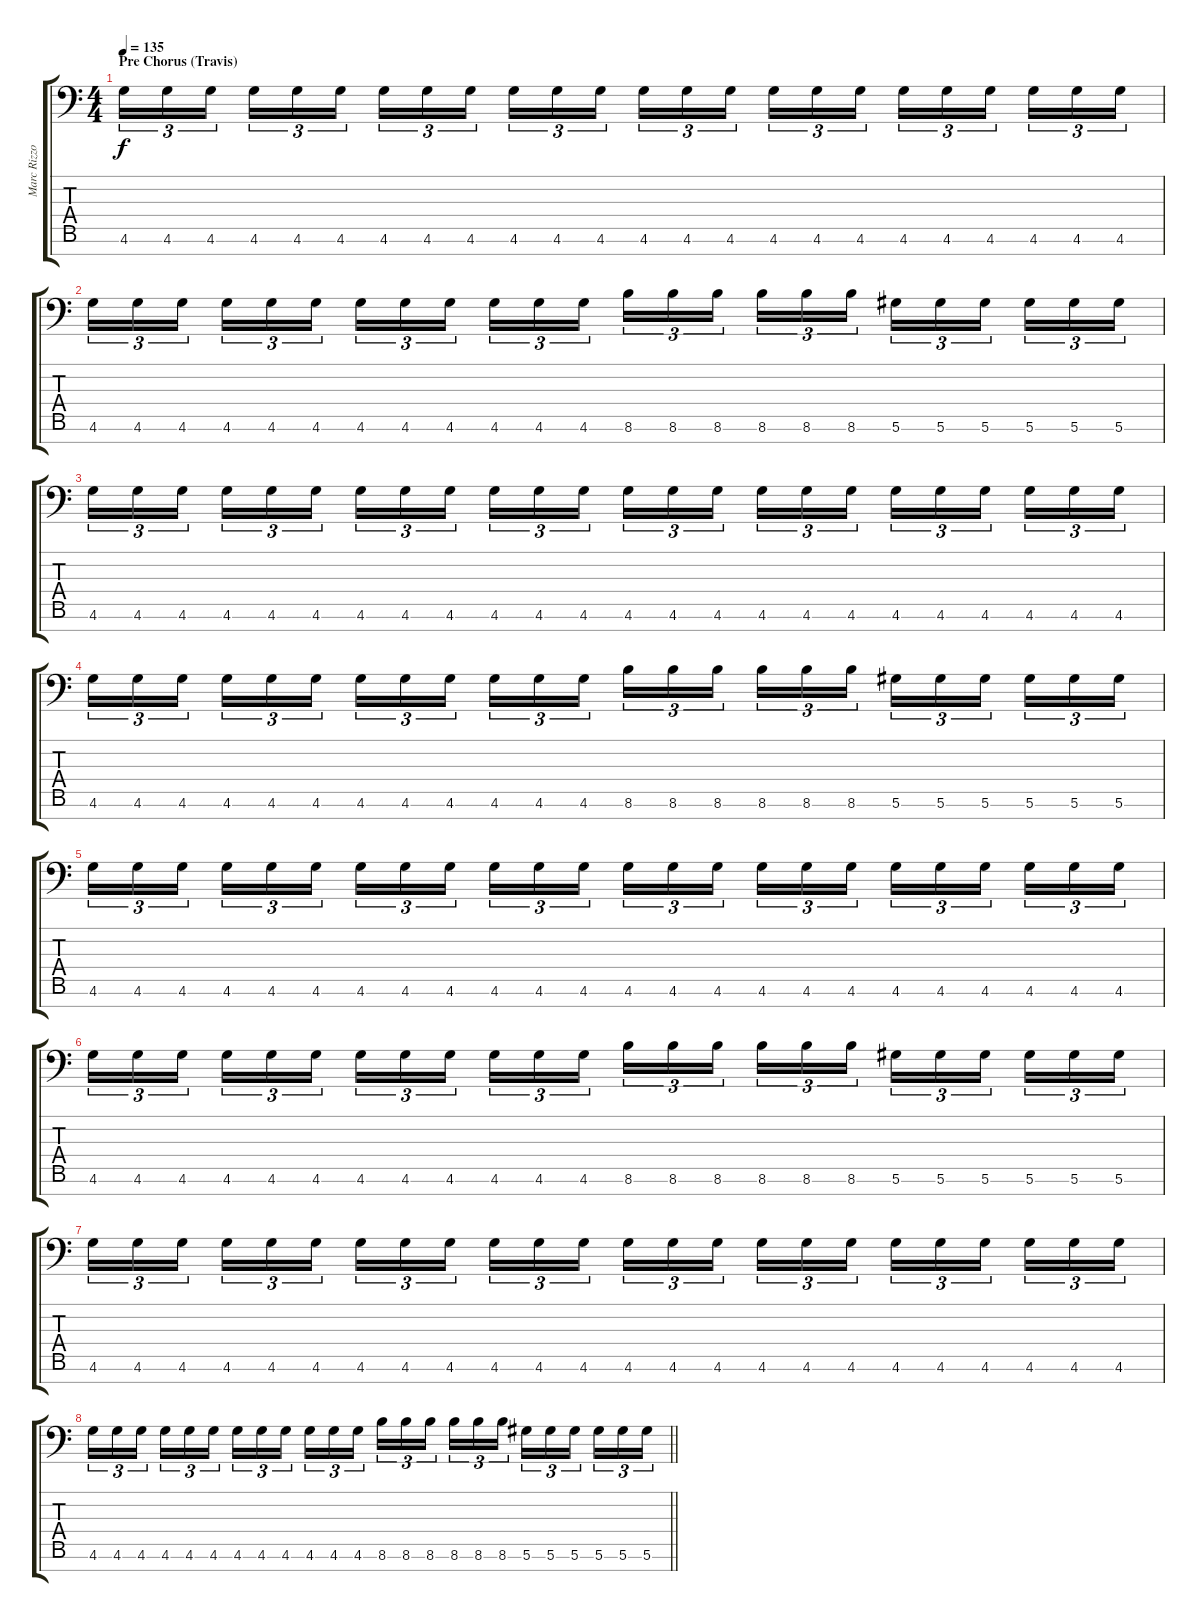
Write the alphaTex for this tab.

\track ("Marc Rizzo" "Marc Rizzo") {instrument overdrivenguitar}
\staff {score tabs}
\tuning (Eb4 Bb3 Gb3 Db3 Ab2 Eb2 Bb1) {hide}
\ts (4 4)
\section ("" "Pre Chorus (Travis)")
\tempo 135
\clef f4
\ks c
4.6.16{tu (3 2) dy f} 4.6.16{tu (3 2)} 4.6.16{tu (3 2) beam splitsecondary} 4.6.16{tu (3 2)} 4.6.16{tu (3 2)} 4.6.16{tu (3 2)} 4.6.16{tu (3 2)} 4.6.16{tu (3 2)} 4.6.16{tu (3 2) beam splitsecondary} 4.6.16{tu (3 2)} 4.6.16{tu (3 2)} 4.6.16{tu (3 2)} 4.6.16{tu (3 2)} 4.6.16{tu (3 2)} 4.6.16{tu (3 2) beam splitsecondary} 4.6.16{tu (3 2)} 4.6.16{tu (3 2)} 4.6.16{tu (3 2)} 4.6.16{tu (3 2)} 4.6.16{tu (3 2)} 4.6.16{tu (3 2) beam splitsecondary} 4.6.16{tu (3 2)} 4.6.16{tu (3 2)} 4.6.16{tu (3 2)} |
4.6.16{tu (3 2)} 4.6.16{tu (3 2)} 4.6.16{tu (3 2) beam splitsecondary} 4.6.16{tu (3 2)} 4.6.16{tu (3 2)} 4.6.16{tu (3 2)} 4.6.16{tu (3 2)} 4.6.16{tu (3 2)} 4.6.16{tu (3 2) beam splitsecondary} 4.6.16{tu (3 2)} 4.6.16{tu (3 2)} 4.6.16{tu (3 2)} 8.6.16{tu (3 2)} 8.6.16{tu (3 2)} 8.6.16{tu (3 2) beam splitsecondary} 8.6.16{tu (3 2)} 8.6.16{tu (3 2)} 8.6.16{tu (3 2)} 5.6.16{tu (3 2)} 5.6.16{tu (3 2)} 5.6.16{tu (3 2) beam splitsecondary} 5.6.16{tu (3 2)} 5.6.16{tu (3 2)} 5.6.16{tu (3 2)} |
4.6.16{tu (3 2)} 4.6.16{tu (3 2)} 4.6.16{tu (3 2) beam splitsecondary} 4.6.16{tu (3 2)} 4.6.16{tu (3 2)} 4.6.16{tu (3 2)} 4.6.16{tu (3 2)} 4.6.16{tu (3 2)} 4.6.16{tu (3 2) beam splitsecondary} 4.6.16{tu (3 2)} 4.6.16{tu (3 2)} 4.6.16{tu (3 2)} 4.6.16{tu (3 2)} 4.6.16{tu (3 2)} 4.6.16{tu (3 2) beam splitsecondary} 4.6.16{tu (3 2)} 4.6.16{tu (3 2)} 4.6.16{tu (3 2)} 4.6.16{tu (3 2)} 4.6.16{tu (3 2)} 4.6.16{tu (3 2) beam splitsecondary} 4.6.16{tu (3 2)} 4.6.16{tu (3 2)} 4.6.16{tu (3 2)} |
4.6.16{tu (3 2)} 4.6.16{tu (3 2)} 4.6.16{tu (3 2) beam splitsecondary} 4.6.16{tu (3 2)} 4.6.16{tu (3 2)} 4.6.16{tu (3 2)} 4.6.16{tu (3 2)} 4.6.16{tu (3 2)} 4.6.16{tu (3 2) beam splitsecondary} 4.6.16{tu (3 2)} 4.6.16{tu (3 2)} 4.6.16{tu (3 2)} 8.6.16{tu (3 2)} 8.6.16{tu (3 2)} 8.6.16{tu (3 2) beam splitsecondary} 8.6.16{tu (3 2)} 8.6.16{tu (3 2)} 8.6.16{tu (3 2)} 5.6.16{tu (3 2)} 5.6.16{tu (3 2)} 5.6.16{tu (3 2) beam splitsecondary} 5.6.16{tu (3 2)} 5.6.16{tu (3 2)} 5.6.16{tu (3 2)} |
4.6.16{tu (3 2)} 4.6.16{tu (3 2)} 4.6.16{tu (3 2) beam splitsecondary} 4.6.16{tu (3 2)} 4.6.16{tu (3 2)} 4.6.16{tu (3 2)} 4.6.16{tu (3 2)} 4.6.16{tu (3 2)} 4.6.16{tu (3 2) beam splitsecondary} 4.6.16{tu (3 2)} 4.6.16{tu (3 2)} 4.6.16{tu (3 2)} 4.6.16{tu (3 2)} 4.6.16{tu (3 2)} 4.6.16{tu (3 2) beam splitsecondary} 4.6.16{tu (3 2)} 4.6.16{tu (3 2)} 4.6.16{tu (3 2)} 4.6.16{tu (3 2)} 4.6.16{tu (3 2)} 4.6.16{tu (3 2) beam splitsecondary} 4.6.16{tu (3 2)} 4.6.16{tu (3 2)} 4.6.16{tu (3 2)} |
4.6.16{tu (3 2)} 4.6.16{tu (3 2)} 4.6.16{tu (3 2) beam splitsecondary} 4.6.16{tu (3 2)} 4.6.16{tu (3 2)} 4.6.16{tu (3 2)} 4.6.16{tu (3 2)} 4.6.16{tu (3 2)} 4.6.16{tu (3 2) beam splitsecondary} 4.6.16{tu (3 2)} 4.6.16{tu (3 2)} 4.6.16{tu (3 2)} 8.6.16{tu (3 2)} 8.6.16{tu (3 2)} 8.6.16{tu (3 2) beam splitsecondary} 8.6.16{tu (3 2)} 8.6.16{tu (3 2)} 8.6.16{tu (3 2)} 5.6.16{tu (3 2)} 5.6.16{tu (3 2)} 5.6.16{tu (3 2) beam splitsecondary} 5.6.16{tu (3 2)} 5.6.16{tu (3 2)} 5.6.16{tu (3 2)} |
4.6.16{tu (3 2)} 4.6.16{tu (3 2)} 4.6.16{tu (3 2) beam splitsecondary} 4.6.16{tu (3 2)} 4.6.16{tu (3 2)} 4.6.16{tu (3 2)} 4.6.16{tu (3 2)} 4.6.16{tu (3 2)} 4.6.16{tu (3 2) beam splitsecondary} 4.6.16{tu (3 2)} 4.6.16{tu (3 2)} 4.6.16{tu (3 2)} 4.6.16{tu (3 2)} 4.6.16{tu (3 2)} 4.6.16{tu (3 2) beam splitsecondary} 4.6.16{tu (3 2)} 4.6.16{tu (3 2)} 4.6.16{tu (3 2)} 4.6.16{tu (3 2)} 4.6.16{tu (3 2)} 4.6.16{tu (3 2) beam splitsecondary} 4.6.16{tu (3 2)} 4.6.16{tu (3 2)} 4.6.16{tu (3 2)} |
\barLineRight lightlight
4.6.16{tu (3 2)} 4.6.16{tu (3 2)} 4.6.16{tu (3 2) beam splitsecondary} 4.6.16{tu (3 2)} 4.6.16{tu (3 2)} 4.6.16{tu (3 2)} 4.6.16{tu (3 2)} 4.6.16{tu (3 2)} 4.6.16{tu (3 2) beam splitsecondary} 4.6.16{tu (3 2)} 4.6.16{tu (3 2)} 4.6.16{tu (3 2)} 8.6.16{tu (3 2)} 8.6.16{tu (3 2)} 8.6.16{tu (3 2) beam splitsecondary} 8.6.16{tu (3 2)} 8.6.16{tu (3 2)} 8.6.16{tu (3 2)} 5.6.16{tu (3 2)} 5.6.16{tu (3 2)} 5.6.16{tu (3 2) beam splitsecondary} 5.6.16{tu (3 2)} 5.6.16{tu (3 2)} 5.6.16{tu (3 2)}
